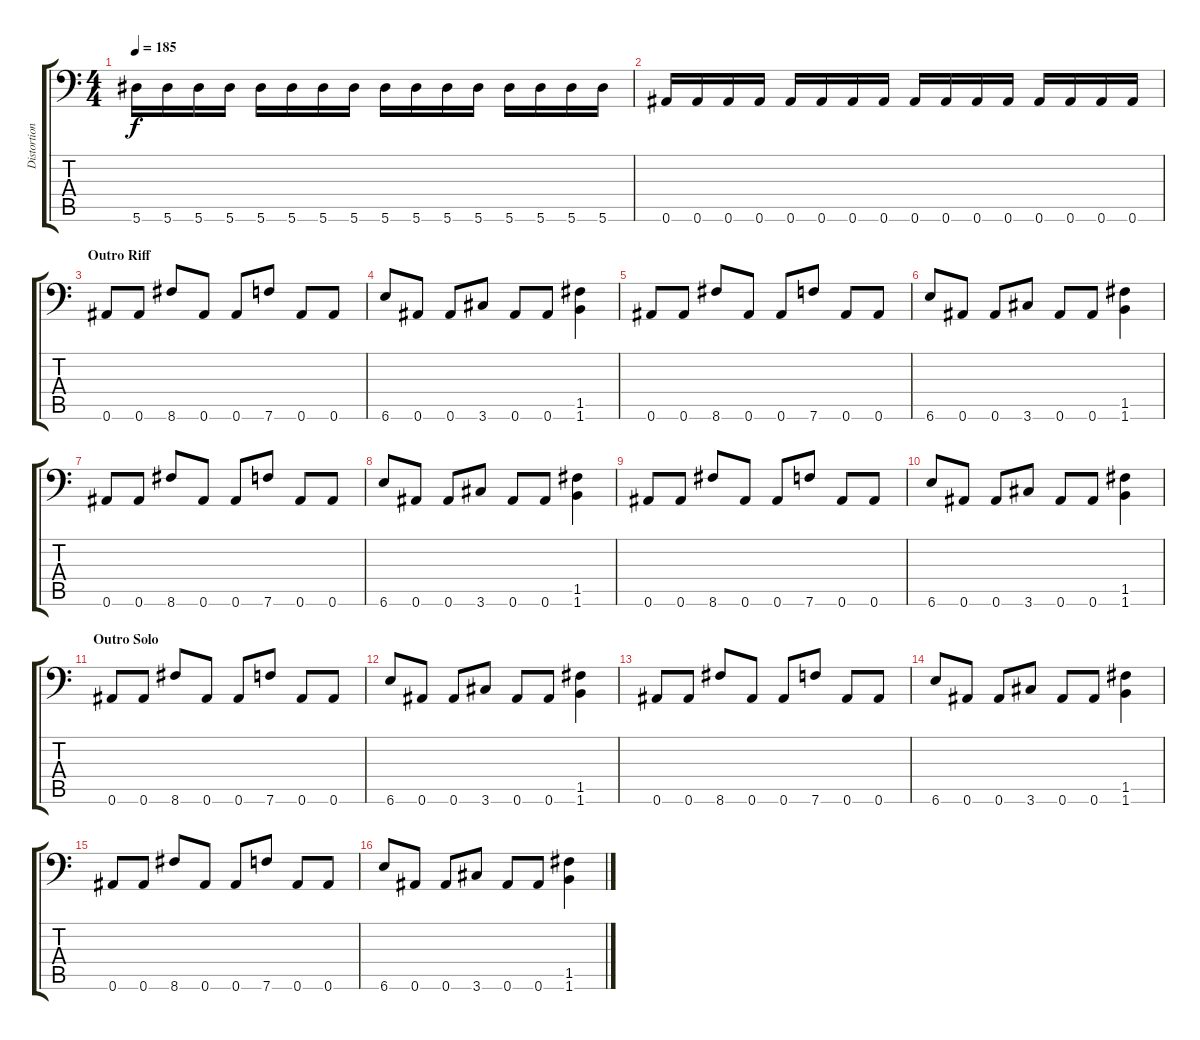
\track ("Distortion Guitar" "Distortion") {instrument distortionguitar}
\staff {score tabs}
\tuning (C4 G3 Eb3 Bb2 F2 Bb1) {hide}
\ts (4 4)
\tempo 185
\clef f4
\ks c
5.6.16{dy f} 5.6.16 5.6.16 5.6.16 5.6.16 5.6.16 5.6.16 5.6.16 5.6.16 5.6.16 5.6.16 5.6.16 5.6.16 5.6.16 5.6.16 5.6.16 |
0.6.16 0.6.16 0.6.16 0.6.16 0.6.16 0.6.16 0.6.16 0.6.16 0.6.16 0.6.16 0.6.16 0.6.16 0.6.16 0.6.16 0.6.16 0.6.16 |
\section ("" "Outro Riff")
0.6.8 0.6.8 8.6.8 0.6.8 0.6.8 7.6.8 0.6.8 0.6.8 |
6.6.8 0.6.8 0.6.8 3.6.8 0.6.8 0.6.8 (1.5 1.6).4 |
0.6.8 0.6.8 8.6.8 0.6.8 0.6.8 7.6.8 0.6.8 0.6.8 |
6.6.8 0.6.8 0.6.8 3.6.8 0.6.8 0.6.8 (1.5 1.6).4 |
0.6.8 0.6.8 8.6.8 0.6.8 0.6.8 7.6.8 0.6.8 0.6.8 |
6.6.8 0.6.8 0.6.8 3.6.8 0.6.8 0.6.8 (1.5 1.6).4 |
0.6.8 0.6.8 8.6.8 0.6.8 0.6.8 7.6.8 0.6.8 0.6.8 |
6.6.8 0.6.8 0.6.8 3.6.8 0.6.8 0.6.8 (1.5 1.6).4 |
\section ("" "Outro Solo")
0.6.8 0.6.8 8.6.8 0.6.8 0.6.8 7.6.8 0.6.8 0.6.8 |
6.6.8 0.6.8 0.6.8 3.6.8 0.6.8 0.6.8 (1.5 1.6).4 |
0.6.8 0.6.8 8.6.8 0.6.8 0.6.8 7.6.8 0.6.8 0.6.8 |
6.6.8 0.6.8 0.6.8 3.6.8 0.6.8 0.6.8 (1.5 1.6).4 |
0.6.8{volume 5} 0.6.8 8.6.8 0.6.8 0.6.8 7.6.8 0.6.8 0.6.8 |
6.6.8 0.6.8 0.6.8 3.6.8 0.6.8 0.6.8 (1.5 1.6).4
